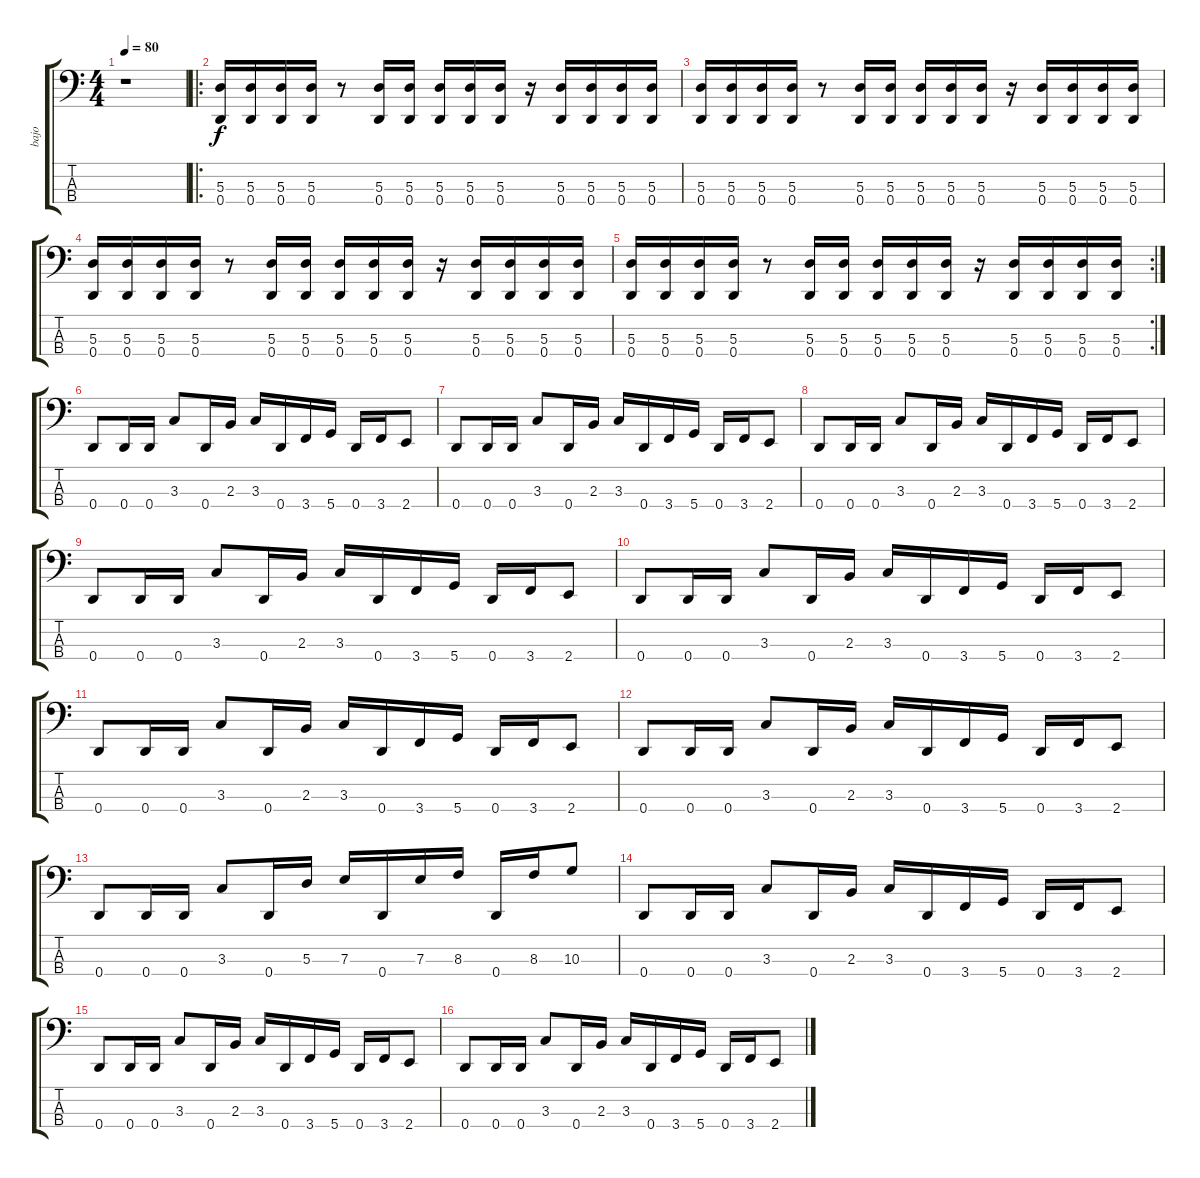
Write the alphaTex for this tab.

\track ("bajo" "bajo") {instrument electricbassfinger}
\staff {score tabs}
\tuning (G2 D2 A1 D1) {hide}
\ts (4 4)
\tempo 80
\clef f4
\ks c
r.1{dy f instrument electricbassfinger} |
\ro
(5.3 0.4).16 (5.3 0.4).16 (5.3 0.4).16 (5.3 0.4).16 r.8 (5.3 0.4).16 (5.3 0.4).16 (5.3 0.4).16 (5.3 0.4).16 (5.3 0.4).16 r.16 (5.3 0.4).16 (5.3 0.4).16 (5.3 0.4).16 (5.3 0.4).16 |
(5.3 0.4).16 (5.3 0.4).16 (5.3 0.4).16 (5.3 0.4).16 r.8 (5.3 0.4).16 (5.3 0.4).16 (5.3 0.4).16 (5.3 0.4).16 (5.3 0.4).16 r.16 (5.3 0.4).16 (5.3 0.4).16 (5.3 0.4).16 (5.3 0.4).16 |
(5.3 0.4).16 (5.3 0.4).16 (5.3 0.4).16 (5.3 0.4).16 r.8 (5.3 0.4).16 (5.3 0.4).16 (5.3 0.4).16 (5.3 0.4).16 (5.3 0.4).16 r.16 (5.3 0.4).16 (5.3 0.4).16 (5.3 0.4).16 (5.3 0.4).16 |
\rc 2
(5.3 0.4).16 (5.3 0.4).16 (5.3 0.4).16 (5.3 0.4).16 r.8 (5.3 0.4).16 (5.3 0.4).16 (5.3 0.4).16 (5.3 0.4).16 (5.3 0.4).16 r.16 (5.3 0.4).16 (5.3 0.4).16 (5.3 0.4).16 (5.3 0.4).16 |
0.4.8 0.4.16 0.4.16 3.3.8 0.4.16 2.3.16 3.3.16 0.4.16 3.4.16 5.4.16 0.4.16 3.4.16 2.4.8 |
0.4.8 0.4.16 0.4.16 3.3.8 0.4.16 2.3.16 3.3.16 0.4.16 3.4.16 5.4.16 0.4.16 3.4.16 2.4.8 |
0.4.8 0.4.16 0.4.16 3.3.8 0.4.16 2.3.16 3.3.16 0.4.16 3.4.16 5.4.16 0.4.16 3.4.16 2.4.8 |
0.4.8 0.4.16 0.4.16 3.3.8 0.4.16 2.3.16 3.3.16 0.4.16 3.4.16 5.4.16 0.4.16 3.4.16 2.4.8 |
0.4.8 0.4.16 0.4.16 3.3.8 0.4.16 2.3.16 3.3.16 0.4.16 3.4.16 5.4.16 0.4.16 3.4.16 2.4.8 |
0.4.8 0.4.16 0.4.16 3.3.8 0.4.16 2.3.16 3.3.16 0.4.16 3.4.16 5.4.16 0.4.16 3.4.16 2.4.8 |
0.4.8 0.4.16 0.4.16 3.3.8 0.4.16 2.3.16 3.3.16 0.4.16 3.4.16 5.4.16 0.4.16 3.4.16 2.4.8 |
0.4.8 0.4.16 0.4.16 3.3.8 0.4.16 5.3.16 7.3.16 0.4.16 7.3.16 8.3.16 0.4.16 8.3.16 10.3.8 |
0.4.8 0.4.16 0.4.16 3.3.8 0.4.16 2.3.16 3.3.16 0.4.16 3.4.16 5.4.16 0.4.16 3.4.16 2.4.8 |
0.4.8 0.4.16 0.4.16 3.3.8 0.4.16 2.3.16 3.3.16 0.4.16 3.4.16 5.4.16 0.4.16 3.4.16 2.4.8 |
0.4.8 0.4.16 0.4.16 3.3.8 0.4.16 2.3.16 3.3.16 0.4.16 3.4.16 5.4.16 0.4.16 3.4.16 2.4.8
